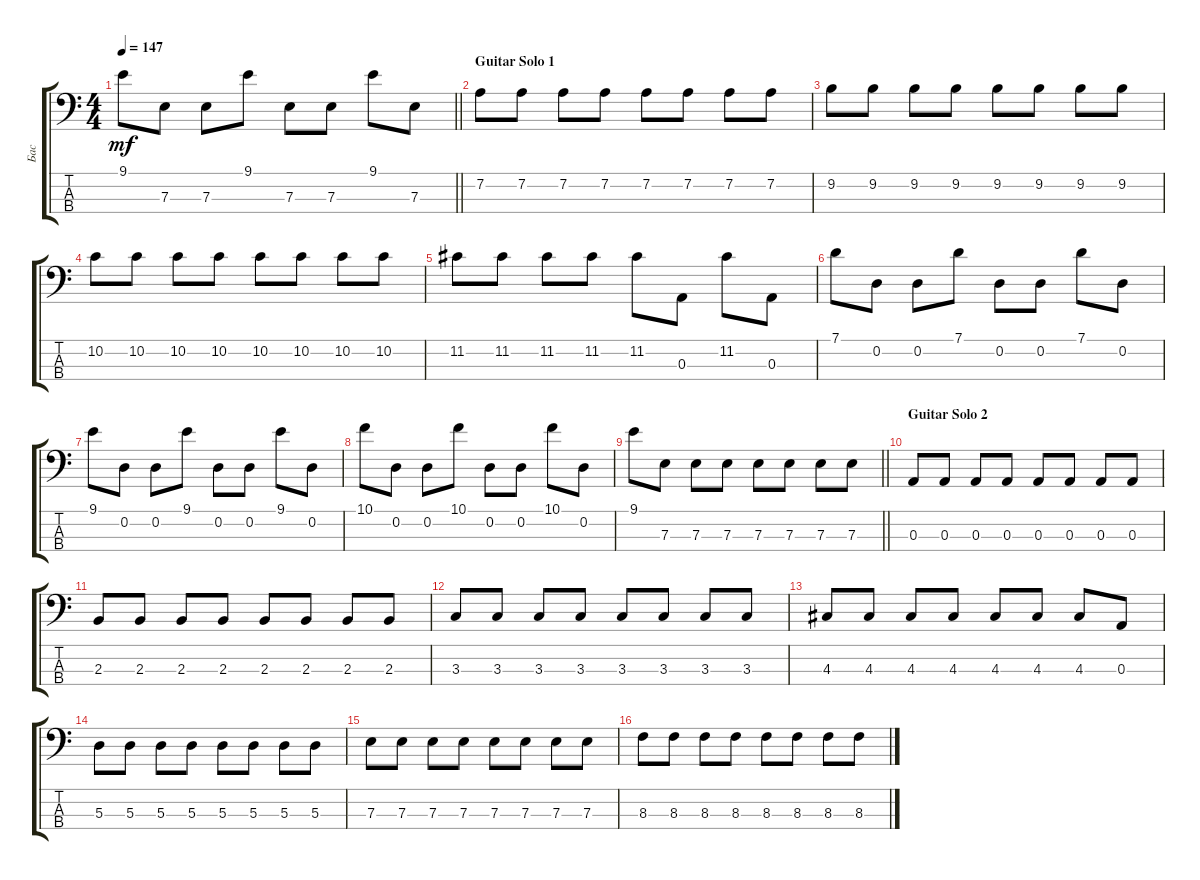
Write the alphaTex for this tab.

\track ("Бас" "Бас") {instrument electricbassfinger}
\staff {score tabs}
\tuning (G2 D2 A1 E1) {hide}
\ts (4 4)
\tempo 147
\clef f4
\barLineRight lightlight
\ks c
9.1.8{dy mf} 7.3.8 7.3.8 9.1.8 7.3.8 7.3.8 9.1.8 7.3.8 |
\section ("" "Guitar Solo 1")
7.2.8 7.2.8 7.2.8 7.2.8 7.2.8 7.2.8 7.2.8 7.2.8 |
9.2.8 9.2.8 9.2.8 9.2.8 9.2.8 9.2.8 9.2.8 9.2.8 |
10.2.8 10.2.8 10.2.8 10.2.8 10.2.8 10.2.8 10.2.8 10.2.8 |
11.2.8 11.2.8 11.2.8 11.2.8 11.2.8 0.3.8 11.2.8 0.3.8 |
7.1.8 0.2.8 0.2.8 7.1.8 0.2.8 0.2.8 7.1.8 0.2.8 |
9.1.8 0.2.8 0.2.8 9.1.8 0.2.8 0.2.8 9.1.8 0.2.8 |
10.1.8 0.2.8 0.2.8 10.1.8 0.2.8 0.2.8 10.1.8 0.2.8 |
\barLineRight lightlight
9.1.8 7.3.8 7.3.8 7.3.8 7.3.8 7.3.8 7.3.8 7.3.8 |
\section ("" "Guitar Solo 2")
0.3.8 0.3.8 0.3.8 0.3.8 0.3.8 0.3.8 0.3.8 0.3.8 |
2.3.8 2.3.8 2.3.8 2.3.8 2.3.8 2.3.8 2.3.8 2.3.8 |
3.3.8 3.3.8 3.3.8 3.3.8 3.3.8 3.3.8 3.3.8 3.3.8 |
4.3.8 4.3.8 4.3.8 4.3.8 4.3.8 4.3.8 4.3.8 0.3.8 |
5.3.8 5.3.8 5.3.8 5.3.8 5.3.8 5.3.8 5.3.8 5.3.8 |
7.3.8 7.3.8 7.3.8 7.3.8 7.3.8 7.3.8 7.3.8 7.3.8 |
8.3.8 8.3.8 8.3.8 8.3.8 8.3.8 8.3.8 8.3.8 8.3.8
